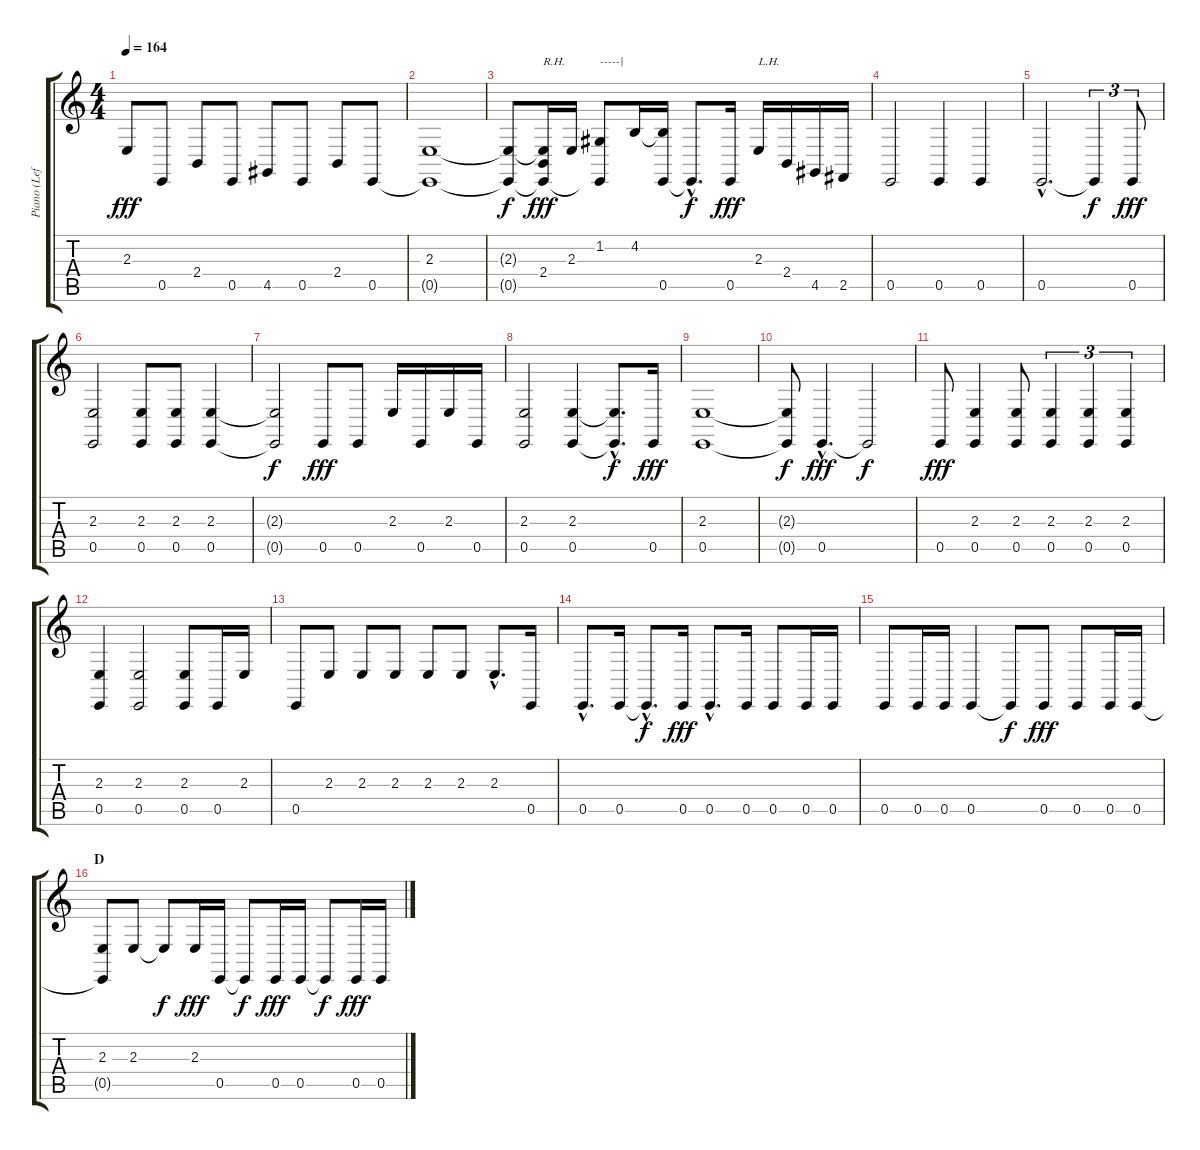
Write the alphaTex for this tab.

\track ("Piano (Left Hand)" "Piano (Lef") {instrument acousticgrandpiano}
\staff {score tabs}
\tuning (C4 G3 D3 A2 E2 B1) {hide}
\ts (4 4)
\tempo 164
\clef g2
\ks c
2.3.8{dy fff} 0.5.8 2.4.8 0.5.8 4.5.8 0.5.8 2.4.8 0.5.8 |
(2.3 0.5{t}).1 |
(2.3{t} 0.5{t}).8{dy f} (2.3{t} 2.4 0.5{t}).16{txt "R.H." dy fff} 2.3.16 (1.2 0.5{t}).8{txt "-----|"} 4.2.16 (4.2{t} 0.5).16 0.5{hac t}.8{d dy f} 0.5.16{dy fff} 2.3.16{txt "L.H."} 2.4.16 4.5.16 2.5.16 |
0.5.2 0.5.4 0.5.4 |
0.5{hac}.2{d} 0.5{t}.4{tu (3 2) dy f} 0.5.8{tu (3 2) dy fff} |
(2.3 0.5).2 (2.3 0.5).8 (2.3 0.5).8 (2.3 0.5).4 |
(2.3{t} 0.5{t}).2{dy f} 0.5.8{dy fff} 0.5.8 2.3.16 0.5.16 2.3.16 0.5.16 |
(2.3 0.5).2 (2.3 0.5).4 (2.3{hac t} 0.5{hac t}).8{d dy f} 0.5.16{dy fff} |
(2.3 0.5).1 |
(2.3{t} 0.5{t}).8{dy f} 0.5{hac}.4{d dy fff} 0.5{t}.2{dy f} |
0.5.8{dy fff} (2.3 0.5).4 (2.3 0.5).8 (2.3 0.5).4{tu (3 2)} (2.3 0.5).4{tu (3 2)} (2.3 0.5).4{tu (3 2)} |
(2.3 0.5).4 (2.3 0.5).2 (2.3 0.5).8 0.5.16 2.3.16 |
0.5.8 2.3.8 2.3.8 2.3.8 2.3.8 2.3.8 2.3{hac}.8{d} 0.5.16 |
0.5{hac}.8{d} 0.5.16 0.5{hac t}.8{d dy f} 0.5.16{dy fff} 0.5{hac}.8{d} 0.5.16 0.5.8 0.5.16 0.5.16 |
0.5.8 0.5.16 0.5.16 0.5.4 0.5{t}.8{dy f} 0.5.8{dy fff} 0.5.8 0.5.16 0.5.16 |
\section ("" "D")
(2.3 0.5{t}).8 2.3.8 2.3{t}.8{dy f} 2.3.16{dy fff} 0.5.16 0.5{t}.8{dy f} 0.5.16{dy fff} 0.5.16 0.5{t}.8{dy f} 0.5.16{dy fff} 0.5.16
